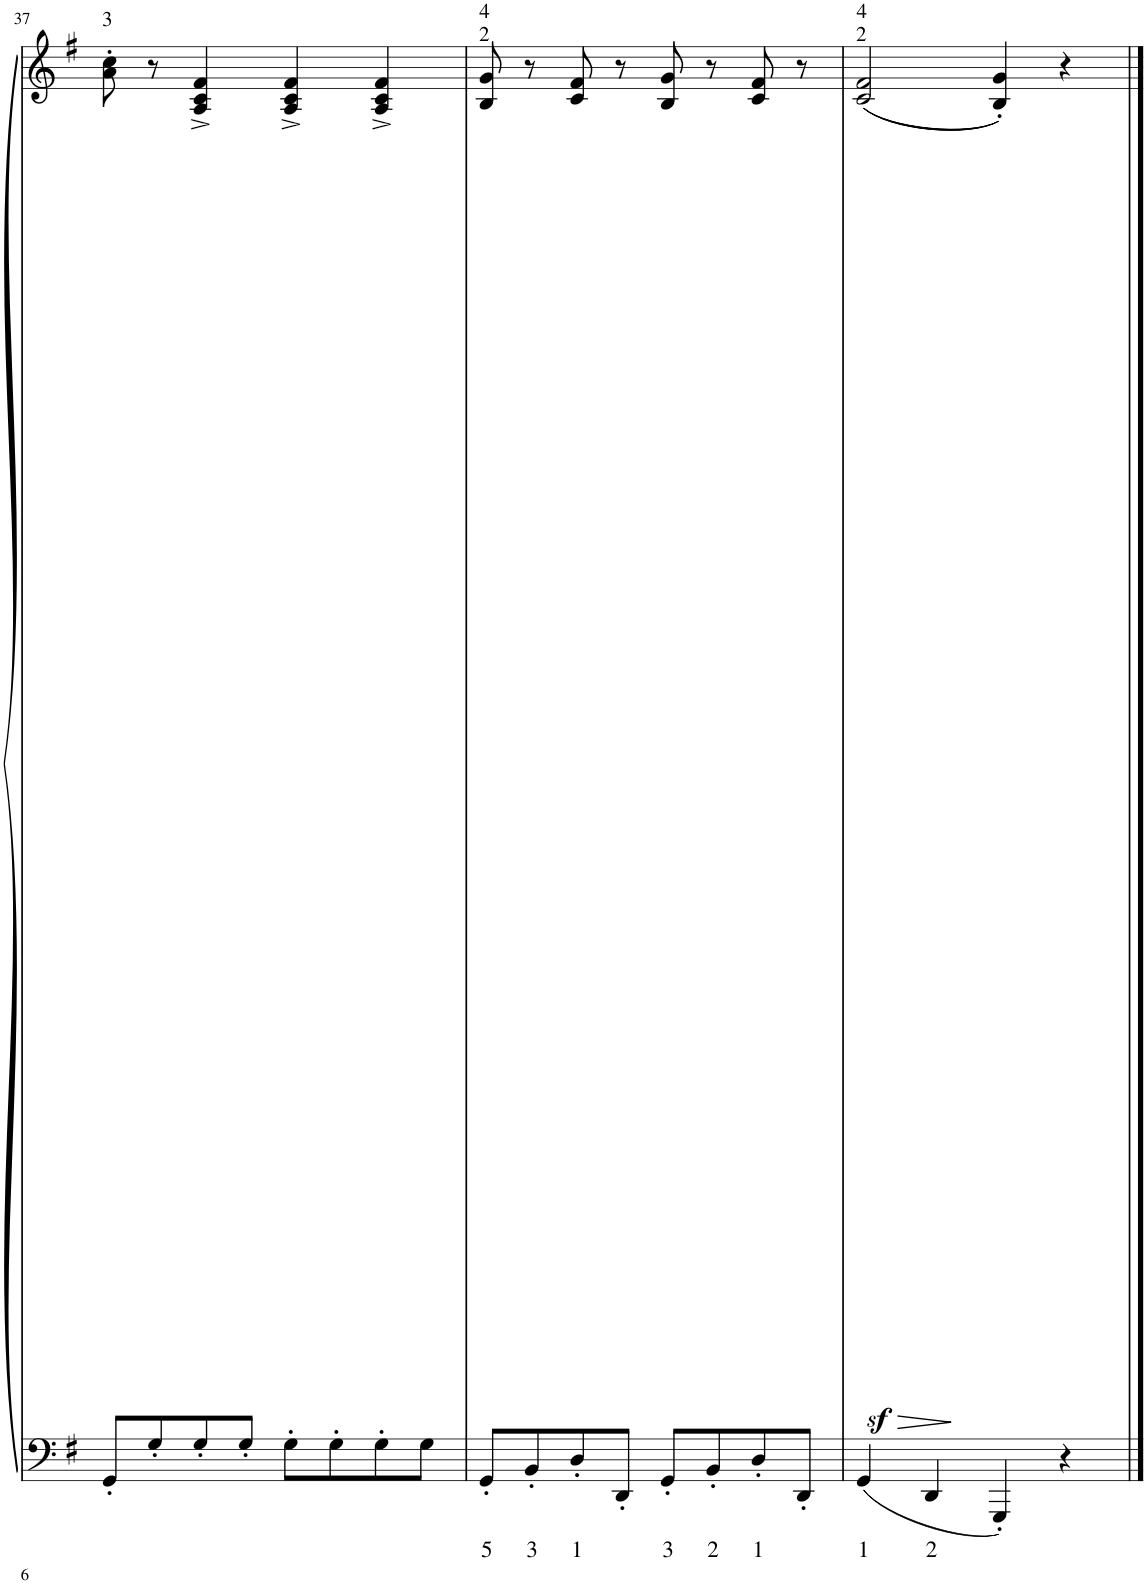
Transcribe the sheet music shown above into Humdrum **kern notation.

**kern	**text	**kern	**dynam
*part1	*part1	*part1	*part1
*staff2	*staff2	*staff1	*staff1/2
*I"Piano	*	*	*
*I'Pno	*	*	*
!!LO:PB:g=z
*clefF4	*	*clefG2	*
*k[f#]	*	*k[f#]	*
*M4/4	*	*M4/4	*
*met(c)	*	*met(c)	*
=37	=37	=37	=37
!	!	!LO:TX:a:t=3	!
8GG'/L	.	8a\' 8cc\'	.
8G'/	.	8r	.
8G'/	.	4A/^ 4c/^ 4f#/^	.
8G'/J	.	.	.
8G'\L	.	4A/^ 4c/^ 4f#/^	.
8G'\	.	.	.
8G'\	.	4A/^ 4c/^ 4f#/^	.
8G\J	.	.	.
=38	=38	=38	=38
!	!	!LO:TX:a:t=4	!
!	!	!LO:TX:a:t=2	!
!	!LO:LY:b	!	!
8GG'/L	5	8B/ 8g/	.
!	!LO:LY:b	!	!
8BB'/	3	8r	.
!	!LO:LY:b	!	!
8D'/	1	8c/ 8f#/	.
8DD'/J	.	8r	.
!	!LO:LY:b	!	!
8GG'/L	3	8B/ 8g/	.
!	!LO:LY:b	!	!
8BB'/	2	8r	.
!	!LO:LY:b	!	!
8D'/	1	8c/ 8f#/	.
8DD'/J	.	8r	.
=39	=39	=39	=39
!	!	!LO:TX:a:t=4	!
!	!	!LO:TX:a:t=2	!
!	!LO:LY:b	!	!LO:HP:b
4GG/	1	((2c/z< 2f#/z<	>
!	!LO:LY:b	!	!
4DD/	2	.	.
4GGG'/	.	4B/' 4g/'))	]
4r	.	4r	.
==	==	==	==
*-	*-	*-	*-
